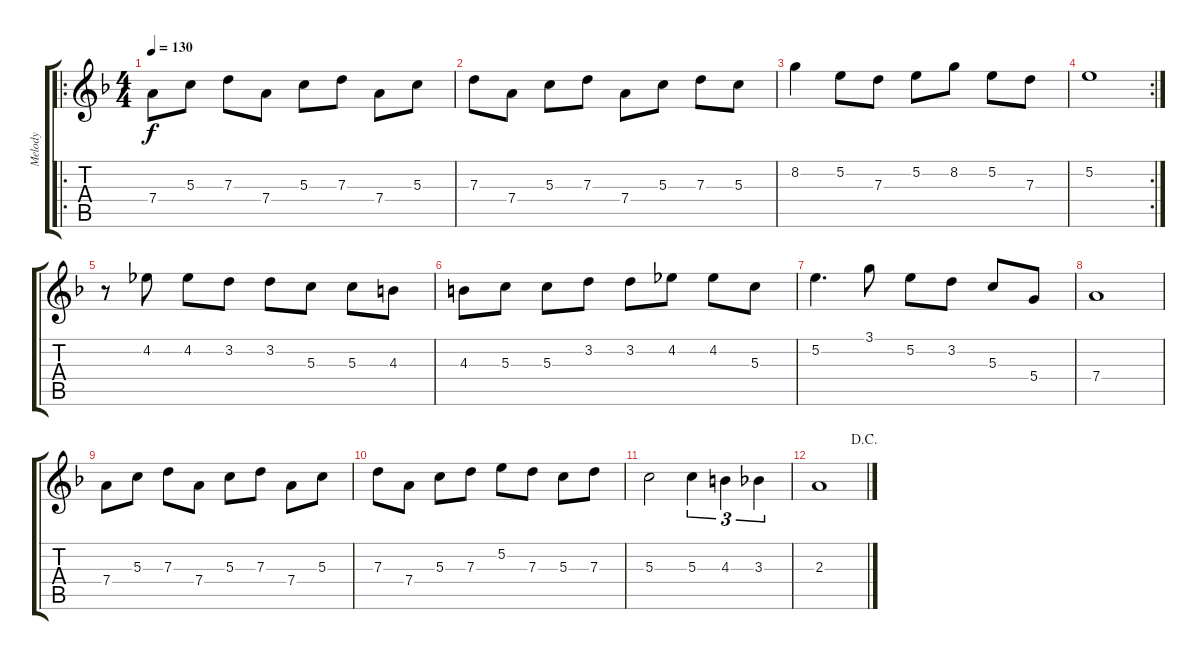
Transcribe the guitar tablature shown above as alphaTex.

\track ("Melody" "Melody") {instrument acousticguitarnylon}
\staff {score tabs}
\tuning (E4 B3 G3 D3 A2 E2) {hide}
\ro
\ts (4 4)
\tempo 130
\clef g2
\ks f
7.4.8{dy f instrument acousticguitarnylon} 5.3.8 7.3.8 7.4.8 5.3.8 7.3.8 7.4.8 5.3.8 |
7.3.8 7.4.8 5.3.8 7.3.8 7.4.8 5.3.8 7.3.8 5.3.8 |
8.2.4 5.2.8 7.3.8 5.2.8 8.2.8 5.2.8 7.3.8 |
\rc 2
5.2.1 |
r.8 4.2.8 4.2.8 3.2.8 3.2.8 5.3.8 5.3.8 4.3.8 |
4.3.8 5.3.8 5.3.8 3.2.8 3.2.8 4.2.8 4.2.8 5.3.8 |
5.2.4{d} 3.1.8 5.2.8 3.2.8 5.3.8 5.4.8 |
7.4.1 |
7.4.8 5.3.8 7.3.8 7.4.8 5.3.8 7.3.8 7.4.8 5.3.8 |
7.3.8 7.4.8 5.3.8 7.3.8 5.2.8 7.3.8 5.3.8 7.3.8 |
5.3.2 5.3.4{tu (3 2)} 4.3.4{tu (3 2)} 3.3.4{tu (3 2)} |
\jump dacapo
2.3.1
